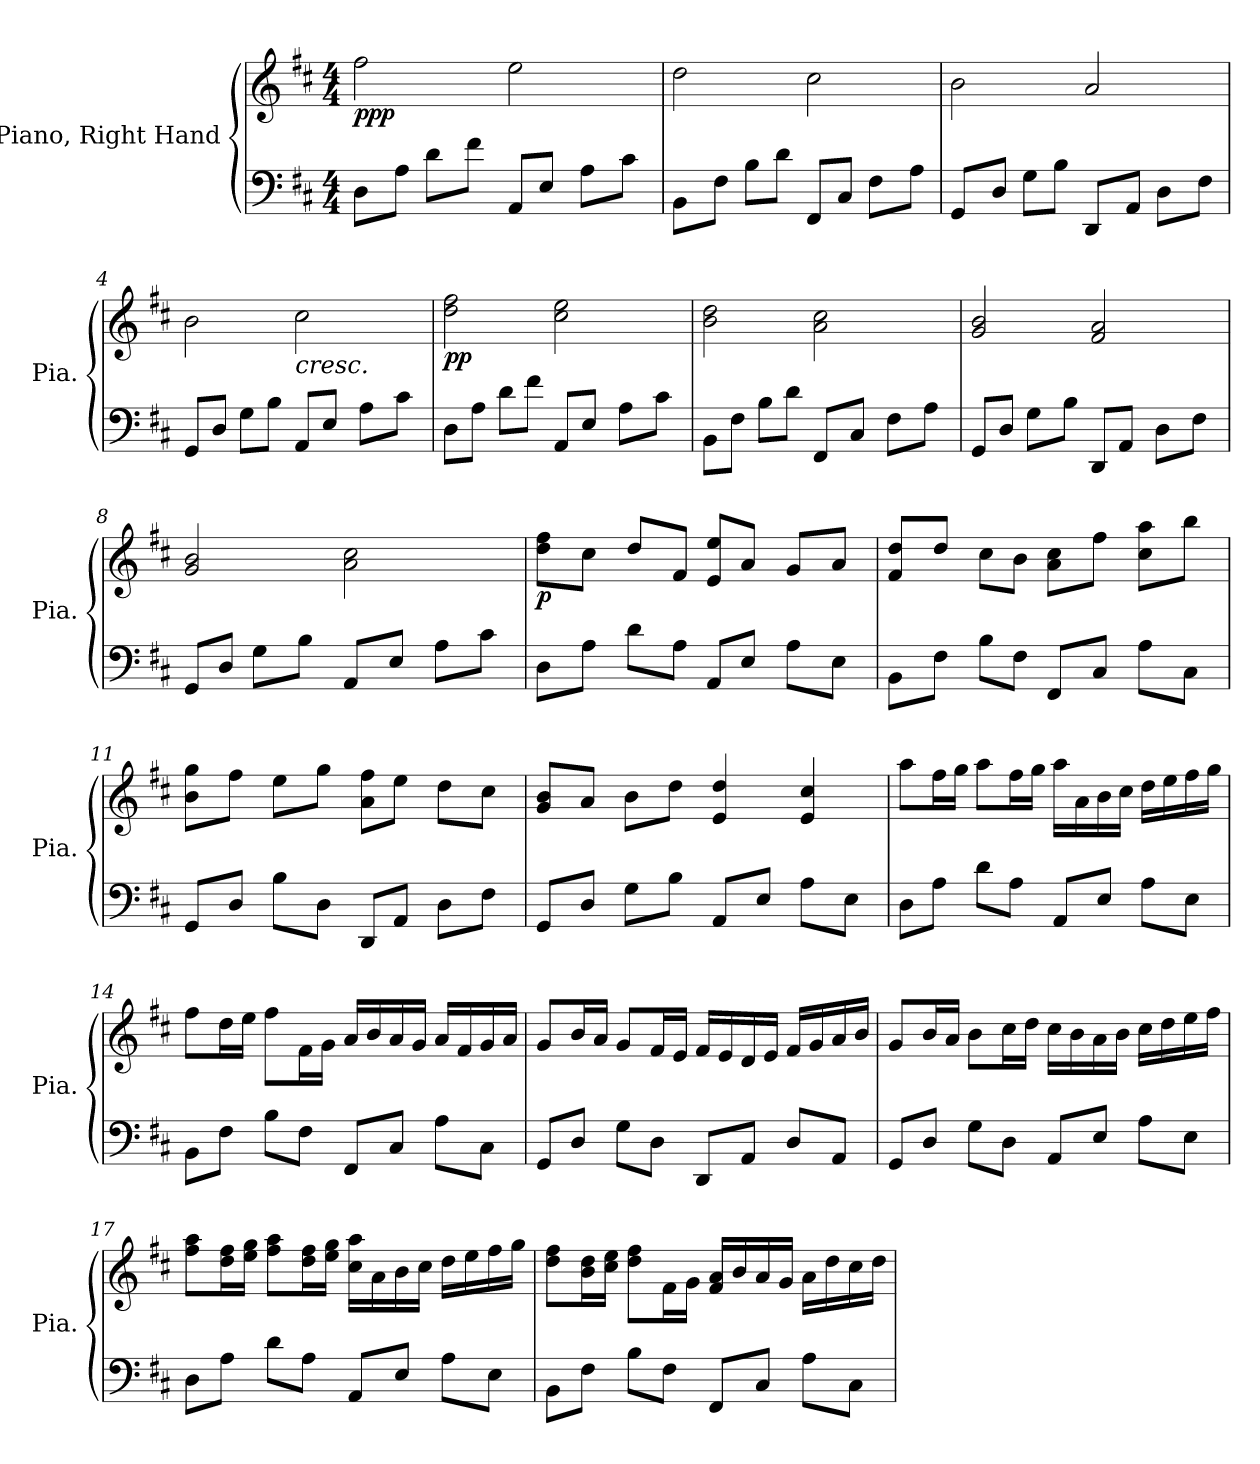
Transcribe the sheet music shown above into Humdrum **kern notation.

**kern	**kern	**dynam
*part1	*part1	*part1
*staff2	*staff1	*staff1/2
*I"Piano, Right Hand	*	*
*I'Pia.	*	*
*clefF4	*clefG2	*
*k[f#c#]	*k[f#c#]	*
*M4/4	*M4/4	*
*MM52	*MM52	*
=1	=1	=1
!	!LO:TX:a:B:t=Adagio	!
!	!	!LO:DY:b
*	*^	*
*	*	*^	*
*	*	*	*^	*
*	*	*	*	*^	*
8D\L	2ff#\	16ryy	4ryy	4..ryy	2ryy	ppp
*	*MM53	*	*	*	*	*
.	.	2...ryy	.	.	.	.
8A\J	.	.	.	.	.	.
8d\L	.	.	16ryy	.	.	.
*	*MM52	*	*	*	*	*
.	.	.	2ryy	.	.	.
8f#\J	.	.	.	.	.	.
*	*MM51	*	*	*	*	*
.	.	.	.	2ryy	.	.
8AA/L	2ee\	.	.	.	8.ryy	.
8E/J	.	.	.	.	.	.
*	*MM52	*	*	*	*	*
.	.	.	.	.	4ryy	.
*	*MM53	*	*	*	*	*
8A\L	.	.	.	.	.	.
.	.	.	8.ryy	.	.	.
8c#\J	.	.	.	.	.	.
*	*MM52	*	*	*	*	*
.	.	.	.	16ryy	16ryy	.
*	*	*	*v	*v	*v	*
=2	=2	=2	=2	=2
8BB\L	2dd\	16ryy	2ryy	.
*	*MM51	*	*	*
.	.	2...ryy	.	.
8F#\J	.	.	.	.
8B\L	.	.	.	.
*	*MM52	*	*	*
8d\J	.	.	.	.
8FF#/L	2cc#\	.	4ryy	.
*	*MM53	*	*	*
8C#/J	.	.	.	.
8F#\L	.	.	16ryy	.
*	*MM52	*	*	*
.	.	.	8.ryy	.
*	*MM51	*	*	*
8A\J	.	.	.	.
*	*v	*v	*v	*
=3	=3	=3
*	*MM52	*
*	*^	*
*	*	*^	*
*	*	*	*^	*
8GG/L	2b\	16ryy	2ryy	2ryy	.
*	*MM53	*	*	*	*
.	.	2...ryy	.	.	.
8D/J	.	.	.	.	.
8G\L	.	.	.	.	.
*	*MM52	*	*	*	*
8B\J	.	.	.	.	.
8DD/L	2a/	.	16ryy	4ryy	.
*	*MM51	*	*	*	*
.	.	.	4..ryy	.	.
*	*MM52	*	*	*	*
8AA/J	.	.	.	.	.
8D\L	.	.	.	16ryy	.
*	*MM53	*	*	*	*
.	.	.	.	8.ryy	.
8F#\J	.	.	.	.	.
*	*	*	*v	*v	*
=4	=4	=4	=4	=4
8GG/L	2b\	2ryy	2ryy	.
*	*MM52	*	*	*
8D/J	.	.	.	.
8G\L	.	.	.	.
8B\J	.	.	.	.
*	*MM53	*	*	*
!	!	!	!	!LO:HP:b
8AA/L	2cc#\	8.ryy	4ryy	<
8E/J	.	.	.	.
*	*MM52	*	*	*
.	.	4ryy	.	.
8A\L	.	.	16ryy	.
*	*MM51	*	*	*
.	.	.	8.ryy	.
8c#\J	.	.	.	.
.	.	16ryy	.	.
!!LO:LB:g=z	!!	!!
=5	=5	=5	=5	=5
*	*MM52	*	*	*
!	!	!	!	!LO:DY:b
8D\L	2dd\ 2ff#\	2ryy	2ryy	pp
*	*MM53	*	*	*
8A\J	.	.	.	.
8d\L	.	.	.	.
*	*MM54	*	*	*
8f#\J	.	.	.	.
8AA/L	2cc#\ 2ee\	8.ryy	4ryy	.
8E/J	.	.	.	.
*	*MM53	*	*	*
.	.	4ryy	.	.
8A\L	.	.	16ryy	.
*	*MM52	*	*	*
.	.	.	8.ryy	.
8c#\J	.	.	.	.
.	.	16ryy	.	.
.	.	.	.	[
*	*v	*v	*v	*
=6	=6	=6
*	*MM53	*
*	*^	*
*	*	*^	*
*	*	*	*^	*
8BB\L	2b\ 2dd\	2ryy	2ryy	2ryy	.
*	*MM54	*	*	*	*
8F#\J	.	.	.	.	.
8B\L	.	.	.	.	.
8d\J	.	.	.	.	.
*	*MM53	*	*	*	*
8FF#/L	2a\ 2cc#\	16ryy	8.ryy	4ryy	.
*	*MM52	*	*	*	*
.	.	4..ryy	.	.	.
8C#/J	.	.	.	.	.
*	*MM51	*	*	*	*
.	.	.	4ryy	.	.
8F#\L	.	.	.	16ryy	.
*	*MM52	*	*	*	*
.	.	.	.	8.ryy	.
8A\J	.	.	.	.	.
*	*MM53	*	*	*	*
.	.	.	16ryy	.	.
*	*	*	*v	*v	*
=7	=7	=7	=7	=7
8GG/L	2g/ 2b/	4ryy	2ryy	.
*	*MM54	*	*	*
8D/J	.	.	.	.
8G\L	.	16ryy	.	.
*	*MM55	*	*	*
.	.	2ryy	.	.
8B\J	.	.	.	.
*	*MM54	*	*	*
8DD/L	2f#/ 2a/	.	8.ryy	.
8AA/J	.	.	.	.
*	*MM53	*	*	*
.	.	.	4ryy	.
8D\L	.	.	.	.
.	.	8.ryy	.	.
8F#\J	.	.	.	.
.	.	.	16ryy	.
=8	=8	=8	=8	=8
*	*	*^	*^	*
*	*	*	*	*	*	*
8GG/L	2g/ 2b/	4ryy	4..ryy	2ryy	2ryy	.
8D/J	.	.	.	.	.	.
8G\L	.	16ryy	.	.	.	.
*	*MM52	*	*	*	*	*
.	.	2ryy	.	.	.	.
*	*MM51	*	*	*	*	*
8B\J	.	.	.	.	.	.
*	*MM50	*	*	*	*	*
.	.	.	2ryy	.	.	.
8AA/L	2a\ 2cc#\	.	.	16ryy	8.ryy	.
*	*MM49	*	*	*	*	*
.	.	.	.	4..ryy	.	.
*	*MM48	*	*	*	*	*
8E/J	.	.	.	.	.	.
*	*MM47	*	*	*	*	*
.	.	.	.	.	4ryy	.
*	*MM46	*	*	*	*	*
8A\L	.	.	.	.	.	.
*	*MM45	*	*	*	*	*
.	.	8.ryy	.	.	.	.
*	*MM44	*	*	*	*	*
8c#\J	.	.	.	.	.	.
*	*MM43	*	*	*	*	*
.	.	.	16ryy	.	16ryy	.
*	*v	*v	*v	*v	*v	*
!!LO:LB:g=z
=9	=9	=9
*	*MM50	*
*	*^	*
*	*	*^	*
*	*	*	*^	*
*	*	*	*	*^	*
!	!	!	!	!	!	!LO:DY:b
*	*	*	*	*v	*v	*
8D\L	8dd\ 8ff#\L	16ryy	8.ryy	4ryy	p
*	*MM51	*	*	*	*
.	.	2...ryy	.	.	.
*	*MM52	*	*	*	*
8A\J	8cc#\J	.	.	.	.
*	*MM55	*	*	*	*
.	.	.	2ryy	.	.
*	*MM58	*	*	*	*
8d\L	8dd/L	.	.	16ryy	.
*	*MM60	*	*	*	*
.	.	.	.	2ryy	.
*	*MM61	*	*	*	*
8A\J	8f#/J	.	.	.	.
8AA/L	8e/ 8ee/L	.	.	.	.
8E/J	8a/J	.	.	.	.
.	.	.	4ryy	.	.
*	*MM60	*	*	*	*
8A\L	8g/L	.	.	.	.
*	*MM59	*	*	*	*
.	.	.	.	8.ryy	.
*	*MM54	*	*	*	*
8E\J	8a/J	.	.	.	.
.	.	.	16ryy	.	.
*	*v	*v	*v	*v	*
=10	=10	=10
*	*MM73	*
*	*^	*
*	*	*^	*
*	*	*	*^	*
*	*	*	*	*^	*
8BB\L	8f#/ 8dd/L	16ryy	8.ryy	2ryy	2ryy	.
*	*MM76	*	*	*	*	*
.	.	2...ryy	.	.	.	.
*	*MM84	*	*	*	*	*
8F#\J	8dd/J	.	.	.	.	.
*	*MM89	*	*	*	*	*
.	.	.	2ryy	.	.	.
*	*MM90	*	*	*	*	*
8B\L	8cc#\L	.	.	.	.	.
8F#\J	8b\J	.	.	.	.	.
*	*MM89	*	*	*	*	*
8FF#/L	8a\ 8cc#\L	.	.	16ryy	4ryy	.
*	*MM85	*	*	*	*	*
.	.	.	.	4..ryy	.	.
*	*MM84	*	*	*	*	*
8C#/J	8ff#\J	.	.	.	.	.
*	*MM71	*	*	*	*	*
.	.	.	4ryy	.	.	.
*	*MM68	*	*	*	*	*
8A\L	8cc#\ 8aa\L	.	.	.	16ryy	.
*	*MM66	*	*	*	*	*
.	.	.	.	.	8.ryy	.
*	*MM64	*	*	*	*	*
8C#\J	8bb\J	.	.	.	.	.
*	*MM62	*	*	*	*	*
.	.	.	16ryy	.	.	.
!!LO:LB:g=z	!!	!!	!!	!!
=11	=11	=11	=11	=11	=11	=11
*	*MM63	*	*	*	*	*
8GG/L	8b\ 8gg\L	16ryy	8.ryy	4ryy	4..ryy	.
*	*MM67	*	*	*	*	*
.	.	2...ryy	.	.	.	.
*	*MM70	*	*	*	*	*
8D/J	8ff#\J	.	.	.	.	.
*	*MM76	*	*	*	*	*
.	.	.	2ryy	.	.	.
*	*MM85	*	*	*	*	*
8B\L	8ee\L	.	.	16ryy	.	.
*	*MM87	*	*	*	*	*
.	.	.	.	2ryy	.	.
8D\J	8gg\J	.	.	.	.	.
*	*MM86	*	*	*	*	*
.	.	.	.	.	2ryy	.
*	*MM85	*	*	*	*	*
8DD/L	8a\ 8ff#\L	.	.	.	.	.
*	*MM84	*	*	*	*	*
8AA/J	8ee\J	.	.	.	.	.
*	*MM81	*	*	*	*	*
.	.	.	4ryy	.	.	.
*	*MM79	*	*	*	*	*
8D\L	8dd\L	.	.	.	.	.
*	*MM77	*	*	*	*	*
.	.	.	.	8.ryy	.	.
*	*MM76	*	*	*	*	*
8F#\J	8cc#\J	.	.	.	.	.
*	*MM74	*	*	*	*	*
.	.	.	16ryy	.	16ryy	.
*	*v	*v	*v	*v	*v	*
=12	=12	=12
*	*MM73	*
*	*^	*
*	*	*^	*
*	*	*	*^	*
*	*	*	*	*^	*
*	*	*	*	*	*^	*
8GG/L	8g/ 8b/L	16ryy	8.ryy	4ryy	4..ryy	2ryy	.
*	*MM71	*	*	*	*	*	*
.	.	2...ryy	.	.	.	.	.
*	*MM69	*	*	*	*	*	*
8D/J	8a/J	.	.	.	.	.	.
*	*MM67	*	*	*	*	*	*
.	.	.	2ryy	.	.	.	.
*	*MM65	*	*	*	*	*	*
8G\L	8b\L	.	.	16ryy	.	.	.
*	*MM64	*	*	*	*	*	*
.	.	.	.	2ryy	.	.	.
*	*MM63	*	*	*	*	*	*
8B\J	8dd\J	.	.	.	.	.	.
*	*MM61	*	*	*	*	*	*
.	.	.	.	.	2ryy	.	.
*	*MM59	*	*	*	*	*	*
8AA/L	4e/ 4dd/	.	.	.	.	16ryy	.
*	*MM57	*	*	*	*	*	*
.	.	.	.	.	.	4..ryy	.
*	*MM54	*	*	*	*	*	*
8E/J	.	.	.	.	.	.	.
*	*MM52	*	*	*	*	*	*
.	.	.	4ryy	.	.	.	.
*	*MM49	*	*	*	*	*	*
8A\L	4e/ 4cc#/	.	.	.	.	.	.
*	*MM44	*	*	*	*	*	*
.	.	.	.	8.ryy	.	.	.
*	*MM39	*	*	*	*	*	*
8E\J	.	.	.	.	.	.	.
*	*MM14	*	*	*	*	*	*
.	.	.	16ryy	.	16ryy	.	.
*	*v	*v	*v	*v	*v	*v	*
!!LO:LB:g=z
=13	=13	=13
*	*MM60	*
8D\L	8aa\L	.
*	*MM62	*
8A\J	16ff#\L	.
.	16gg\JJ	.
*	*MM63	*
8d\L	8aa\L	.
8A\J	16ff#\L	.
.	16gg\JJ	.
8AA/L	16aa\LL	.
.	16a\	.
8E/J	16b\	.
*	*MM62	*
.	16cc#\JJ	.
8A\L	16dd\LL	.
.	16ee\	.
8E\J	16ff#\	.
*	*MM63	*
.	16gg\JJ	.
=14	=14	=14
8BB\L	8ff#\L	.
8F#\J	16dd\L	.
*	*MM64	*
.	16ee\JJ	.
8B\L	8ff#\L	.
8F#\J	16f#\L	.
.	16g\JJ	.
8FF#/L	16a/LL	.
*	*MM63	*
.	16b/	.
8C#/J	16a/	.
.	16g/JJ	.
8A\L	16a/LL	.
.	16f#/	.
*	*MM62	*
8C#\J	16g/	.
.	16a/JJ	.
!!LO:PB:g=z
=15	=15	=15
8GG/L	8g/L	.
8D/J	16b/L	.
*	*MM63	*
.	16a/JJ	.
8G\L	8g/L	.
*	*MM64	*
8D\J	16f#/L	.
.	16e/JJ	.
8DD/L	16f#/LL	.
.	16e/	.
8AA/J	16d/	.
.	16e/JJ	.
*	*MM63	*
8D/L	16f#/LL	.
.	16g/	.
8AA/J	16a/	.
*	*MM62	*
.	16b/JJ	.
=16	=16	=16
8GG/L	8g/L	.
8D/J	16b/L	.
.	16a/JJ	.
*	*MM63	*
8G\L	8b\L	.
8D\J	16cc#\L	.
.	16dd\JJ	.
8AA/L	16cc#\LL	.
.	16b\	.
8E/J	16a\	.
.	16b\JJ	.
8A\L	16cc#\LL	.
.	16dd\	.
8E\J	16ee\	.
.	16ff#\JJ	.
!!LO:LB:g=z
=17	=17	=17
8D\L	8ff#\ 8aa\L	.
8A\J	16dd\ 16ff#\L	.
.	16ee\ 16gg\JJ	.
8d\L	8ff#\ 8aa\L	.
8A\J	16dd\ 16ff#\L	.
*	*MM62	*
.	16ee\ 16gg\JJ	.
8AA/L	16cc#\ 16aa\LL	.
.	16a\	.
*	*MM63	*
8E/J	16b\	.
.	16cc#\JJ	.
8A\L	16dd\LL	.
.	16ee\	.
8E\J	16ff#\	.
*	*MM64	*
.	16gg\JJ	.
=18	=18	=18
8BB\L	8dd\ 8ff#\L	.
8F#\J	16b\ 16dd\L	.
*	*MM63	*
.	16cc#\ 16ee\JJ	.
8B\L	8dd\ 8ff#\L	.
8F#\J	16f#\L	.
*	*MM62	*
.	16g\JJ	.
8FF#/L	16f#/ 16a/LL	.
.	16b/	.
8C#/J	16a/	.
.	16g/JJ	.
8A\L	16a\LL	.
.	16dd\	.
*	*MM63	*
8C#\J	16cc#\	.
.	16dd\JJ	.
=	=	=
*-	*-	*-
